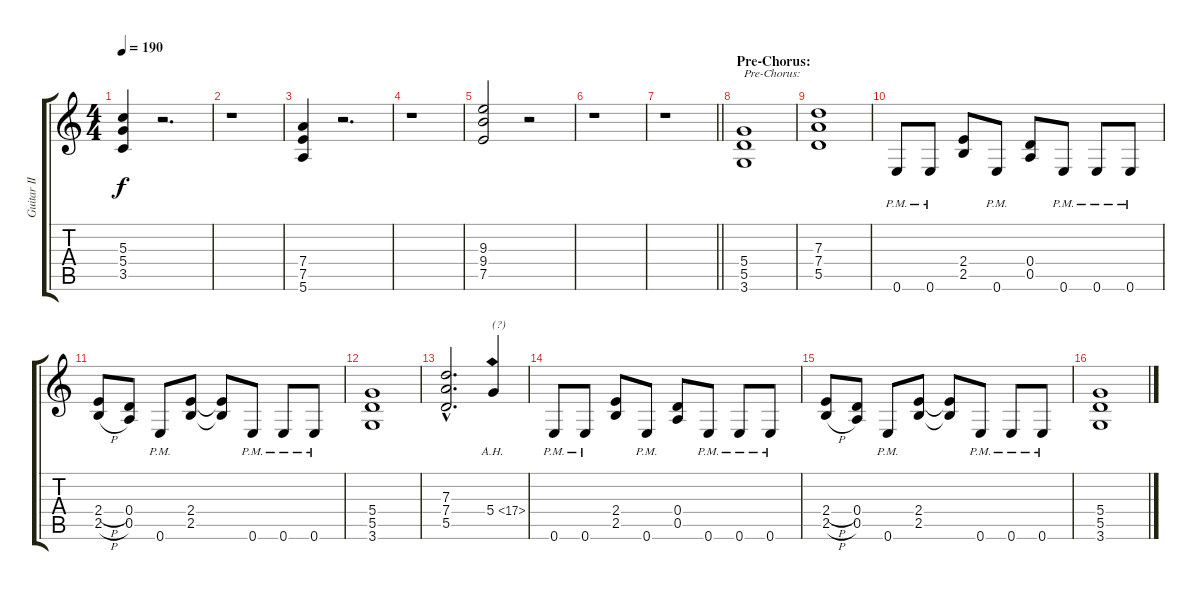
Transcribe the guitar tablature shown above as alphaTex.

\track ("Guitar II" "Guitar II") {instrument distortionguitar}
\staff {score tabs}
\tuning (E4 B3 G3 D3 A2 E2) {hide}
\ts (4 4)
\tempo 190
\clef g2
\ks c
(5.3 5.4 3.5).4{dy f} r.2{d} |
r.1 |
(7.4 7.5 5.6).4 r.2{d} |
r.1 |
(9.3 9.4 7.5).2 r.2 |
r.1 |
\barLineRight lightlight
r.1 |
\section ("" "Pre-Chorus:")
(5.4 5.5 3.6).1{txt "Pre-Chorus:"} |
(7.3 7.4 5.5).1 |
0.6{pm}.8 0.6{pm}.8 (2.4 2.5).8 0.6{pm}.8 (0.4 0.5).8 0.6{pm}.8 0.6{pm}.8 0.6{pm}.8 |
(2.4{h} 2.5{h}).8 (0.4 0.5).8 0.6{pm}.8 (2.4 2.5).8 (2.4{t} 2.5{t}).8 0.6{pm}.8 0.6{pm}.8 0.6{pm}.8 |
(5.4 5.5 3.6).1 |
(7.3{hac} 7.4{hac} 5.5{hac}).2{d} 5.4{ah 12}.4{txt "(?)"} |
0.6{pm}.8 0.6{pm}.8 (2.4 2.5).8 0.6{pm}.8 (0.4 0.5).8 0.6{pm}.8 0.6{pm}.8 0.6{pm}.8 |
(2.4{h} 2.5{h}).8 (0.4 0.5).8 0.6{pm}.8 (2.4 2.5).8 (2.4{t} 2.5{t}).8 0.6{pm}.8 0.6{pm}.8 0.6{pm}.8 |
(5.4 5.5 3.6).1
